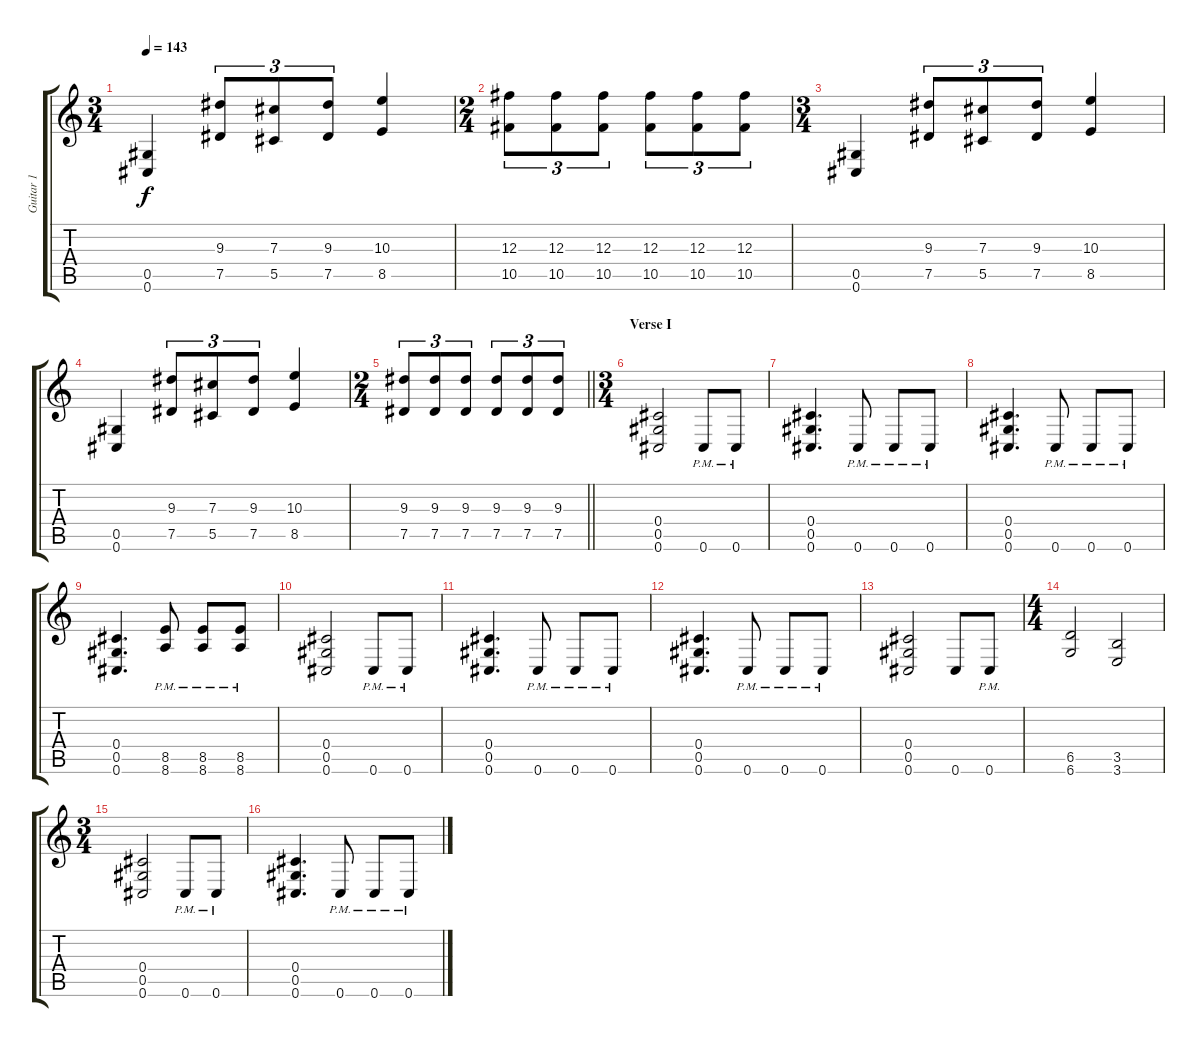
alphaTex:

\track ("Guitar 1" "Guitar 1") {instrument distortionguitar}
\staff {score tabs}
\tuning (Eb4 Bb3 Gb3 Db3 Ab2 Db2) {hide}
\ts (3 4)
\tempo 143
\clef g2
\ks c
(0.5 0.6).4{dy f} (9.3 7.5).8{tu (3 2)} (7.3 5.5).8{tu (3 2)} (9.3 7.5).8{tu (3 2)} (10.3 8.5).4 |
\ts (2 4)
(12.3 10.5).8{tu (3 2)} (12.3 10.5).8{tu (3 2)} (12.3 10.5).8{tu (3 2)} (12.3 10.5).8{tu (3 2)} (12.3 10.5).8{tu (3 2)} (12.3 10.5).8{tu (3 2)} |
\ts (3 4)
(0.5 0.6).4 (9.3 7.5).8{tu (3 2)} (7.3 5.5).8{tu (3 2)} (9.3 7.5).8{tu (3 2)} (10.3 8.5).4 |
(0.5 0.6).4 (9.3 7.5).8{tu (3 2)} (7.3 5.5).8{tu (3 2)} (9.3 7.5).8{tu (3 2)} (10.3 8.5).4 |
\ts (2 4)
\barLineRight lightlight
(9.3 7.5).8{tu (3 2)} (9.3 7.5).8{tu (3 2)} (9.3 7.5).8{tu (3 2)} (9.3 7.5).8{tu (3 2)} (9.3 7.5).8{tu (3 2)} (9.3 7.5).8{tu (3 2)} |
\ts (3 4)
\section ("" "Verse I")
(0.4 0.5 0.6).2 0.6{pm}.8 0.6{pm}.8 |
(0.4 0.5 0.6).4{d} 0.6{pm}.8 0.6{pm}.8 0.6{pm}.8 |
(0.4 0.5 0.6).4{d} 0.6{pm}.8 0.6{pm}.8 0.6{pm}.8 |
(0.4 0.5 0.6).4{d} (8.5{pm} 8.6{pm}).8 (8.5{pm} 8.6{pm}).8 (8.5{pm} 8.6{pm}).8 |
(0.4 0.5 0.6).2 0.6{pm}.8 0.6{pm}.8 |
(0.4 0.5 0.6).4{d} 0.6{pm}.8 0.6{pm}.8 0.6{pm}.8 |
(0.4 0.5 0.6).4{d} 0.6{pm}.8 0.6{pm}.8 0.6{pm}.8 |
(0.4 0.5 0.6).2 0.6.8 0.6{pm}.8 |
\ts (4 4)
(6.5 6.6).2 (3.5 3.6).2 |
\ts (3 4)
(0.4 0.5 0.6).2 0.6{pm}.8 0.6{pm}.8 |
(0.4 0.5 0.6).4{d} 0.6{pm}.8 0.6{pm}.8 0.6{pm}.8
